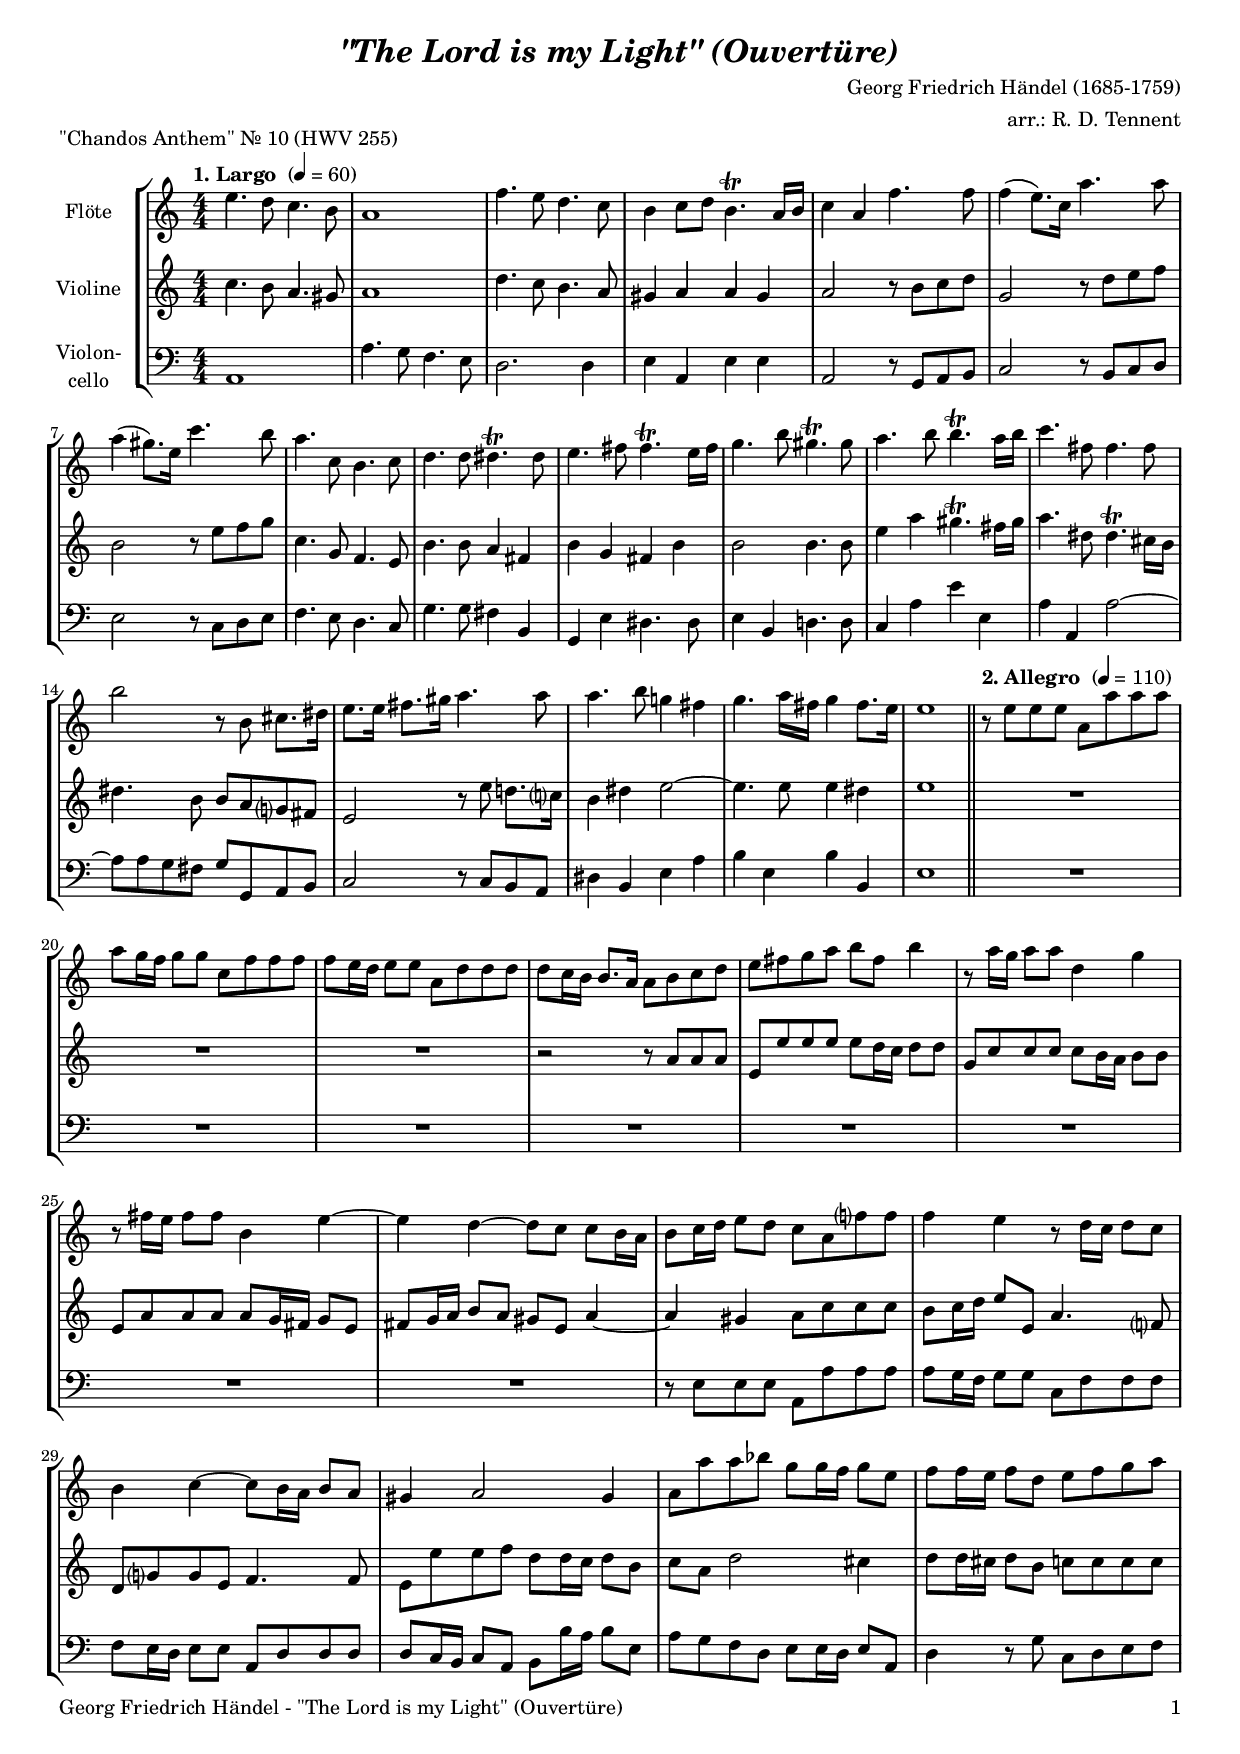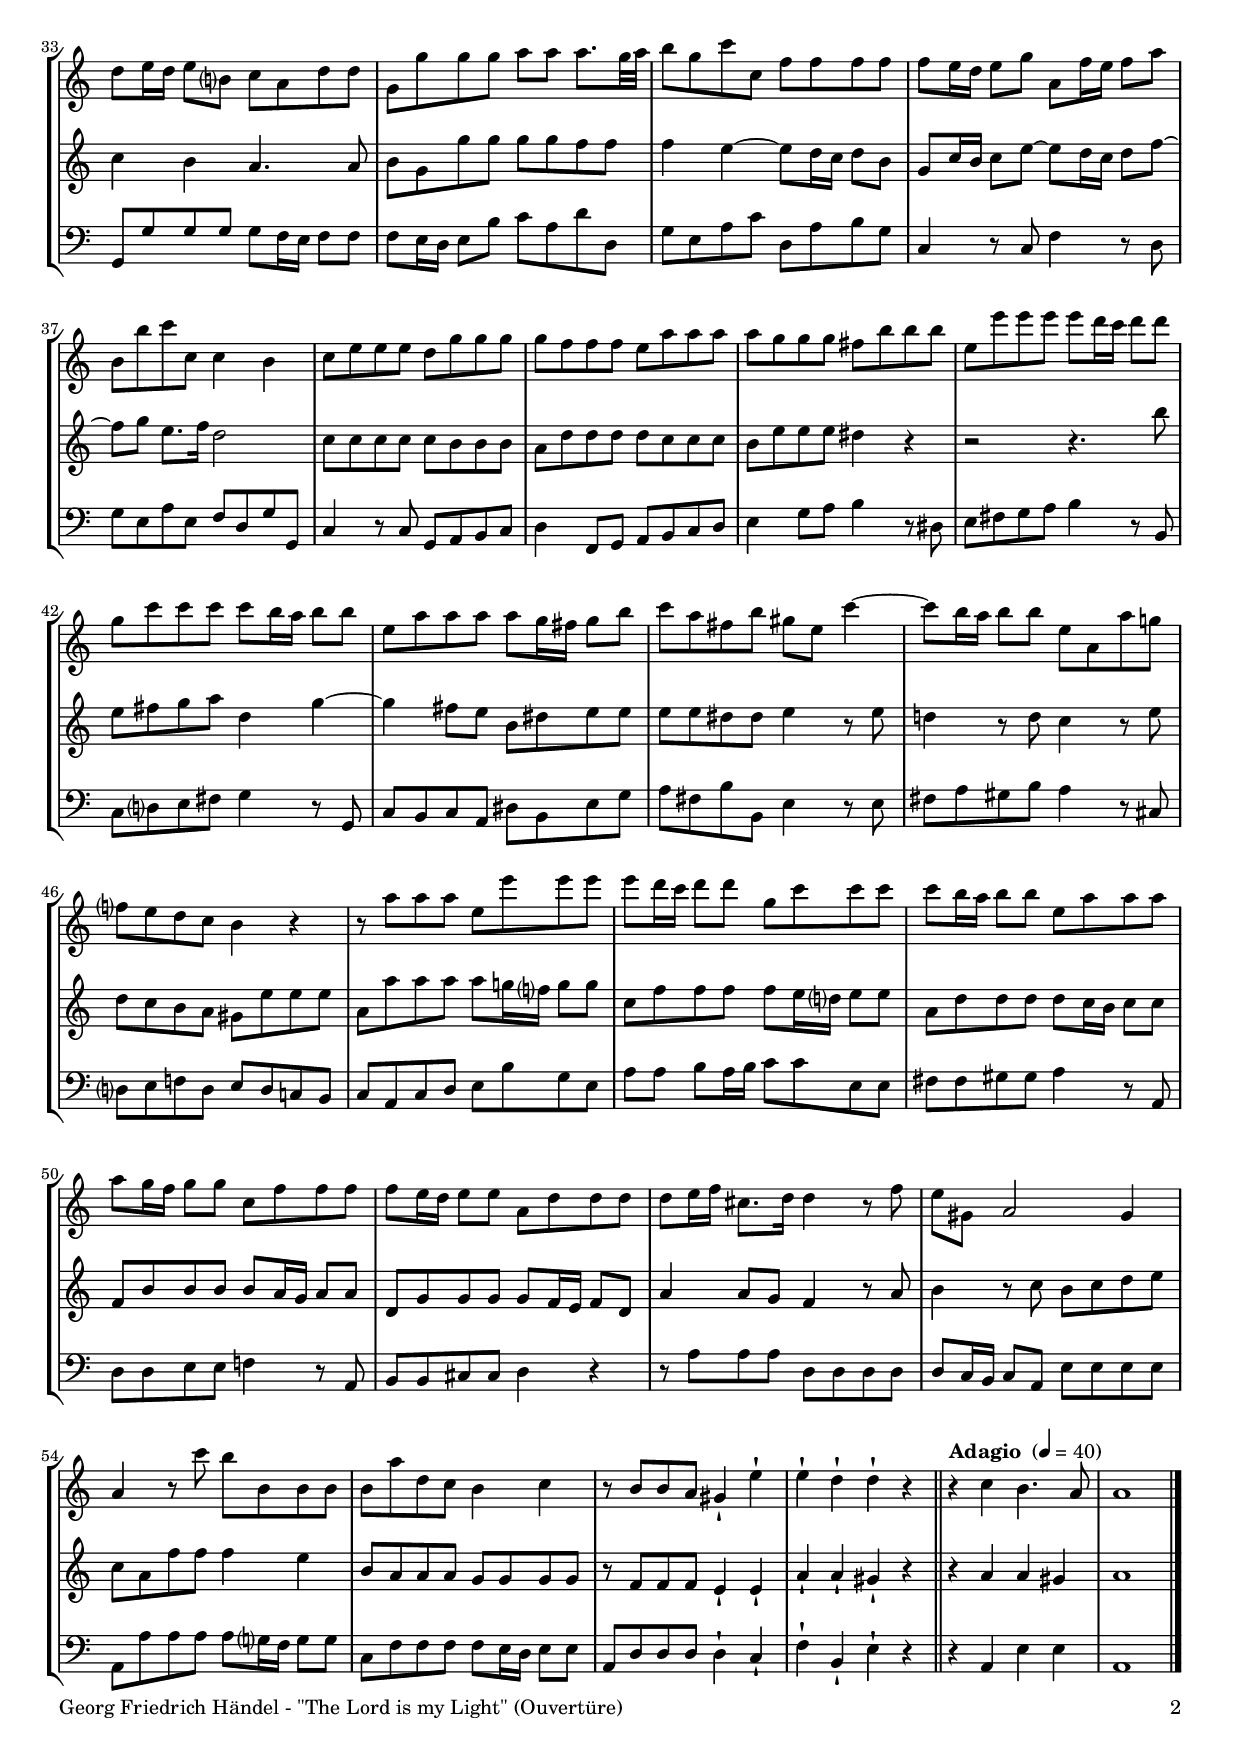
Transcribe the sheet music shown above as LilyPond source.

\version "2.24.4"
\include "deutsch.ly"

#(set-global-staff-size 17.5)

\header {
  title     = \markup \bold \italic "\"The Lord is my Light\" (Ouvertüre)"
  composer  = "Georg Friedrich Händel (1685-1759)"
  arranger  = "arr.: R. D. Tennent"
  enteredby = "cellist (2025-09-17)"
  piece     = "\"Chandos Anthem\" Nr. 10 (HWV 255)"
}

voiceconsts = {
  \key a \minor
  \time 4/4
  \clef "treble"
  \numericTimeSignature
  \compressEmptyMeasures
  % Set default beaming for all staves
%  \set Timing.beamExceptions = #'()
%  \set Timing.baseMoment     = #(ly:make-moment 1 4)
%  \set Timing.beatStructure  = #'(1 1 1)
}

mifl = "flute"
mist = "string ensemble 1"
mivl = "violin"
mivc = "cello"
mipz = "pizzicato strings"

rit = \mark \markup \box \italic "rit."

introa = {           \tempo "1. Largo "   4=60 }
introb = { \bar "||" \tempo "2. Allegro " 4=110 }
introc = { \bar "||" \tempo "Adagio "     4=40 }

va = \relative c'' {
  \voiceconsts

  \introa
  e4. d8 c4. h8
  a1
  f'4. e8 d4. c8
  h4 c8 d h4.\trill a16 h
  c4 a f'4. f8

  f4( e8.) c16 a'4. a8
  a4( gis8.) e16 c'4. h8
  a4. c,8 h4. c8
  d4. d8 dis4.\trill dis8

  e4. fis8 fis4.\trill e16 fis
  g4. h8 gis4.\trill gis8
  a4. h8 h4.\trill a16 h
  c4. fis,8 fis4. fis8

  h2 r8 h, cis8. dis16
  e8. e16 fis8. gis16 a4. a8
  a4. h8 g!4 fis
  g4. a16 fis g4 fis8. e16
  e1 \introb

  r8 e e e a, a' a a
  a g16 f g8 g c, f f f
  f e16 d e8 e a, d d d
  d c16 h h8. a16 a8 h c d

  e fis g a h fis h4
  r8 a16 g a8 a d,4 g
  r8 fis16 e fis8 fis h,4 e~
  e d~ d8 c c h16 a

  h8 c16 d e8 d c a f'? f
  f4 e r8 d16 c d8 c
  h4 c~ c8 h16 a h8 a
  gis4 a2 gis4

  a8 a' a b g g16 f g8 e
  f f16 e f8 d e f g a
  d, e16 d e8 h? c a d d
  g, g' g g a a a8. g32 a

  h8 g c c, f f f f
  f e16 d e8 g a, f'16 e f8 a
  h, h' c c, c4 h
  c8 e e e d g g g

  g f f f e a a a
  a g g g fis h h h
  e, e' e e e d16 c d8 d
  g, c c c c h16 a h8 h

  e, a a a a g16 fis g8 h
  c a fis h gis e c'4~
  c8 h16 a h8 h e, a, a' g!
  f? e d c h4 r

  r8 a' a a e e' e e
  e d16 c d8 d g, c c c
  c h16 a h8 h e, a a a
  a g16 f g8 g c, f f f

  f e16 d e8 e a, d d d
  d e16 f cis8. d16 d4 r8 f
  e gis, a2 gis4
  a r8 c' h h, h h

  h a' d, c h4 c
  r8 h h a gis4-! e'-!
  e-! d-! d-! r \introc
  r c h4. a8
  a1 \bar "|."
}

vb = \relative c'' {
  \voiceconsts

  \introa
  c4. h8 a4. gis8
  a1
  d4. c8 h4. a8
  gis4 a a gis
  a2 r8 h c d

  g,2 r8 d' e f
  h,2 r8 e f g
  c,4. g8 f4. e8
  h'4. h8 a4 fis

  h g fis h
  h2 h4. h8
  e4 a gis4.\trill fis16 gis
  a4. dis,8 dis4.\trill cis16 h

  dis4. h8 h a g? fis
  e2 r8 e' d!8. c?16
  h4 dis e2~
  e4. e8 e4 dis
  e1 \introb

  R1*3
  r2 r8 a, a a

  e e' e e e d16 c d8 d
  g, c c c c h16 a h8 h
  e, a a a a g16 fis g8 e
  fis g16 a h8 a gis e a4~

  a gis a8 c c c
  h c16 d e8 e, a4. f?8
  d g? g e f4. f8
  e e' e f d d16 c d8 h

  c a d2 cis4
  d8 d16 cis d8 h c c c c
  c4 h a4. a8
  h g g' g g g f f

  f4 e~ e8 d16 c d8 h
  g c16 h c8 e~ e d16 c d8 f~
  f g e8. f16 d2
  c8 c c c c h h h

  a d d d d c c c
  h e e e dis4 r
  r2 r4. h'8
  e, fis g a d,4 g~

  g fis8 e h dis e e
  e e dis dis e4 r8 e
  d!4 r8 d c4 r8 e
  d c h a gis e' e e

  a, a' a a a g!16 f? g8 g
  c, f f f f e16 d? e8 e
  a, d d d d c16 h c8 c
  f, h h h h a16 g a8 a

  d, g g g g f16 e f8 d
  a'4 a8 g f4 r8 a
  h4 r8 c h c d e
  c a f' f f4 e

  h8 a a a g g g g
  r f f f e4-! e-!
  a-! a-! gis-! r \introc
  r a a gis
  a1 \bar "|."
}

vc = \relative c {
  \voiceconsts
  \clef "bass"
  
  \introa
  a1
  a'4. g8 f4. e8
  d2. d4
  e a, e' e
  a,2 r8 g a h

  c2 r8 h c d
  e2 r8 c d e
  f4. e8 d4. c8
  g'4. g8 fis4 h,

  g e' dis4. dis8
  e4 h d!4. d8
  c4 a' e' e,
  a a, a'2~

  a8 a g fis g g, a h
  c2 r8 c h a
  dis4 h e a
  h e, h' h,
  e1 \introb

  R1*8
  r8 e e e a, a' a a
  a g16 f g8 g c, f f f
  f e16 d e8 e a, d d d
  d c16 h c8 a h h'16 a h8 e,

  a g f d e e16 d e8 a,
  d4 r8 g c, d e f
  g, g' g g g f16 e f8 f
  f e16 d e8 h' c a d d,

  g e a c d, a' h g
  c,4 r8 c f4 r8 d
  g e a e f d g g,
  c4 r8 c g a h c

  d4 f,8 g a h c d
  e4 g8 a h4 r8 dis,
  e fis g a h4 r8 h,
  c d? e fis g4 r8 g,

  c h c a dis h e g
  a fis h h, e4 r8 e
  fis a gis h a4 r8 cis,
  d? e f! d e d c! h

  c a c d e h' g e
  a a h a16 h c8 c e, e
  fis fis gis gis a4 r8 a,
  d d e e f!4 r8 a,

  h h cis cis d4 r
  r8 a' a a d, d d d
  d c16 h c8 a e' e e e
  a, a' a a a g?16 f g8 g

  c, f f f f e16 d e8 e
  a, d d d d4-! c-!
  f-! h,-! e-! r \introc
  r a, e' e
  a,1 \bar "|."
}


music = \new StaffGroup <<
      \new Staff {
	\set Staff.midiInstrument = \mifl
	\set Staff.instrumentName = \markup \center-column { "Flöte" }
	\transpose a a { \va }
      }

      \new Staff {
	\set Staff.midiInstrument = \mivl
	\set Staff.instrumentName = \markup \center-column { "Violine" }
	\transpose a a { \vb }
      }

      \new Staff {
	\set Staff.midiInstrument = \mivc
	\set Staff.instrumentName = \markup \center-column { "Violon-" "cello" }
	\transpose a a { \vc }
      }
>>

\book {
   \paper {
    print-page-number = ##t
    print-first-page-number = ##t
    ragged-last-bottom = ##f
    oddHeaderMarkup = \markup \null
    evenHeaderMarkup = \markup \null
    oddFooterMarkup = \markup {
      \fill-line {
        \if \should-print-page-number
        "Georg Friedrich Händel - \"The Lord is my Light\" (Ouvertüre)" \fromproperty #'page:page-number-string
      }
    }
    evenFooterMarkup = \oddFooterMarkup
  } \score {
    \music
    \layout {}
  }

  \score {
    \unfoldRepeats \music

    \midi {
      \context {
        \Score
      }
    }
  }
}